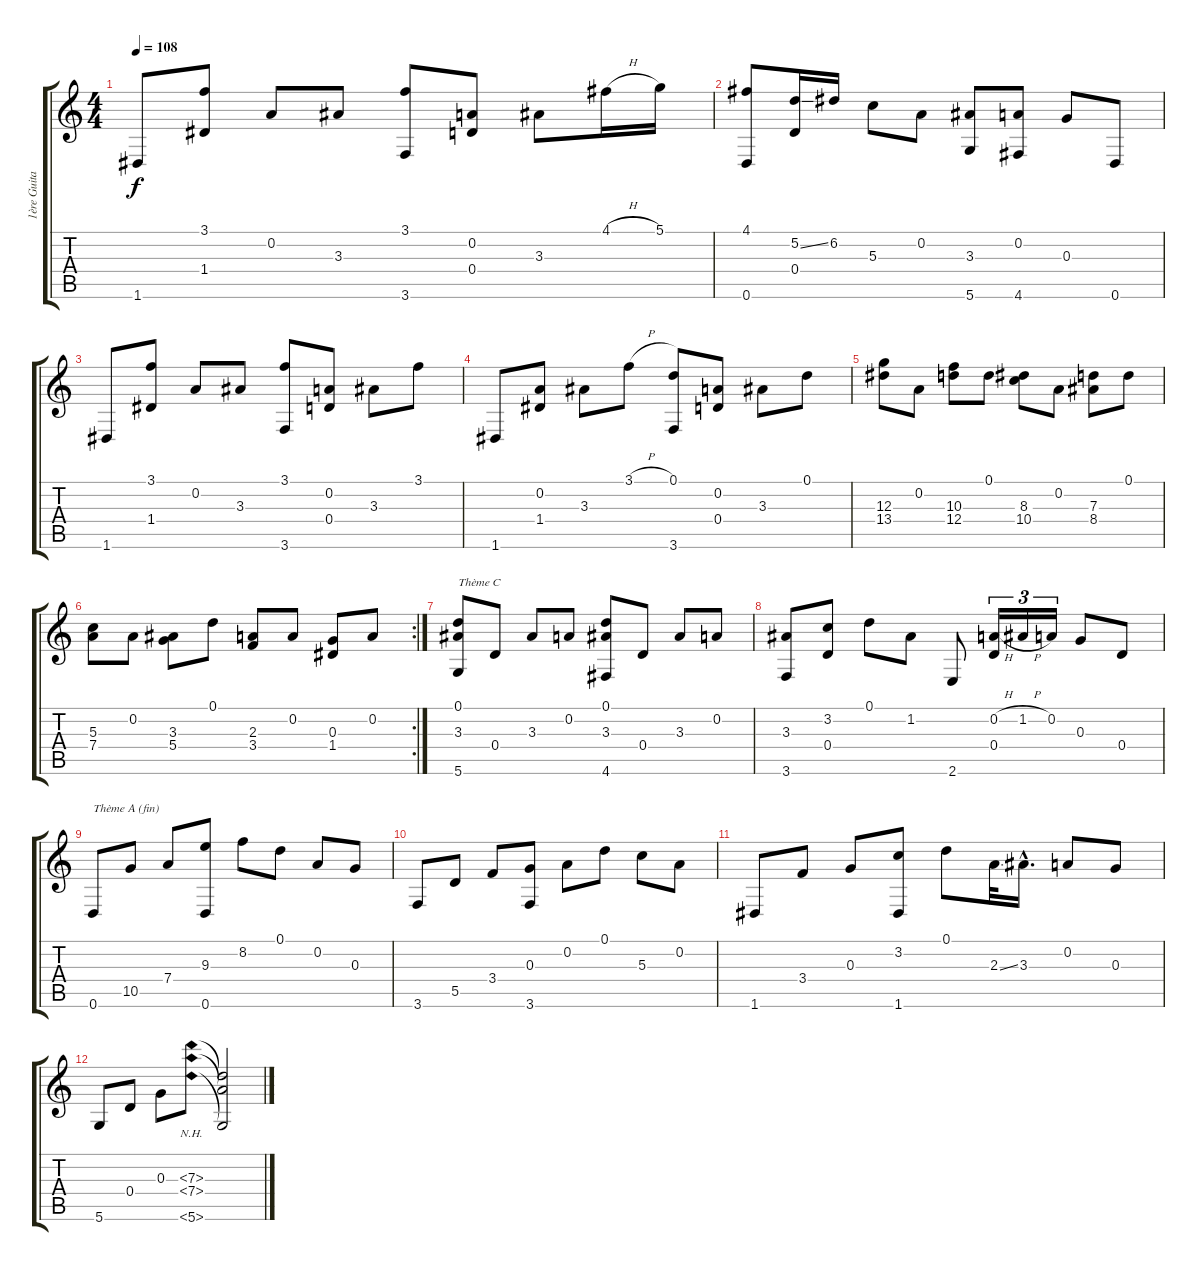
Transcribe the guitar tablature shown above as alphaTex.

\track ("1ère Guitare" "1ère Guita") {instrument acousticguitarnylon}
\staff {score tabs}
\tuning (D4 A3 G3 D3 A2 D2) {hide}
\ts (4 4)
\tempo 108
\clef g2
\ks c
1.6.8{dy f} (3.1 1.4).8 0.2.8 3.3.8 (3.1 3.6).8 (0.2 0.4).8 3.3.8 4.1{h}.16 5.1.16 |
(4.1 0.6).8 (5.2{ss} 0.4).16 6.2.16 5.3.8 0.2.8 (3.3 5.6).8 (0.2 4.6).8 0.3.8 0.6.8 |
1.6.8 (3.1 1.4).8 0.2.8 3.3.8 (3.1 3.6).8 (0.2 0.4).8 3.3.8 3.1.8 |
1.6.8 (0.2 1.4).8 3.3.8 3.1{h}.8 (0.1 3.6).8 (0.2 0.4).8 3.3.8 0.1.8 |
(12.3 13.4).8 0.2.8 (10.3 12.4).8 0.1.8 (8.3 10.4).8 0.2.8 (7.3 8.4).8 0.1.8 |
\rc 2
(5.3 7.4).8 0.2.8 (3.3 5.4).8 0.1.8 (2.3 3.4).8 0.2.8 (0.3 1.4).8 0.2.8 |
(0.1 3.3 5.6).8{txt "Thème C"} 0.4.8 3.3.8 0.2.8 (0.1 3.3 4.6).8 0.4.8 3.3.8 0.2.8 |
(3.3 3.6).8 (3.2 0.4).8 0.1.8 1.2.8 2.6.8 (0.2{h} 0.4).16{tu (3 2)} 1.2{h}.16{tu (3 2)} 0.2.16{tu (3 2)} 0.3.8 0.4.8 |
0.6.8{txt "Thème A (fin)"} 10.5.8 7.4.8 (9.3 0.6).8 8.2.8 0.1.8 0.2.8 0.3.8 |
3.6.8 5.5.8 3.4.8 (0.3 3.6).8 0.2.8 0.1.8 5.3.8 0.2.8 |
1.6.8 3.4.8 0.3.8 (3.2 1.6).8 0.1.8 2.3{ss}.32 3.3{hac}.16{d} 0.2.8 0.3.8 |
5.6.8 0.4.8 0.3.8 (7.3{nh} 7.4{nh} 5.6{nh}).8 (7.3{t} 7.4{t} 5.6{t}).2
